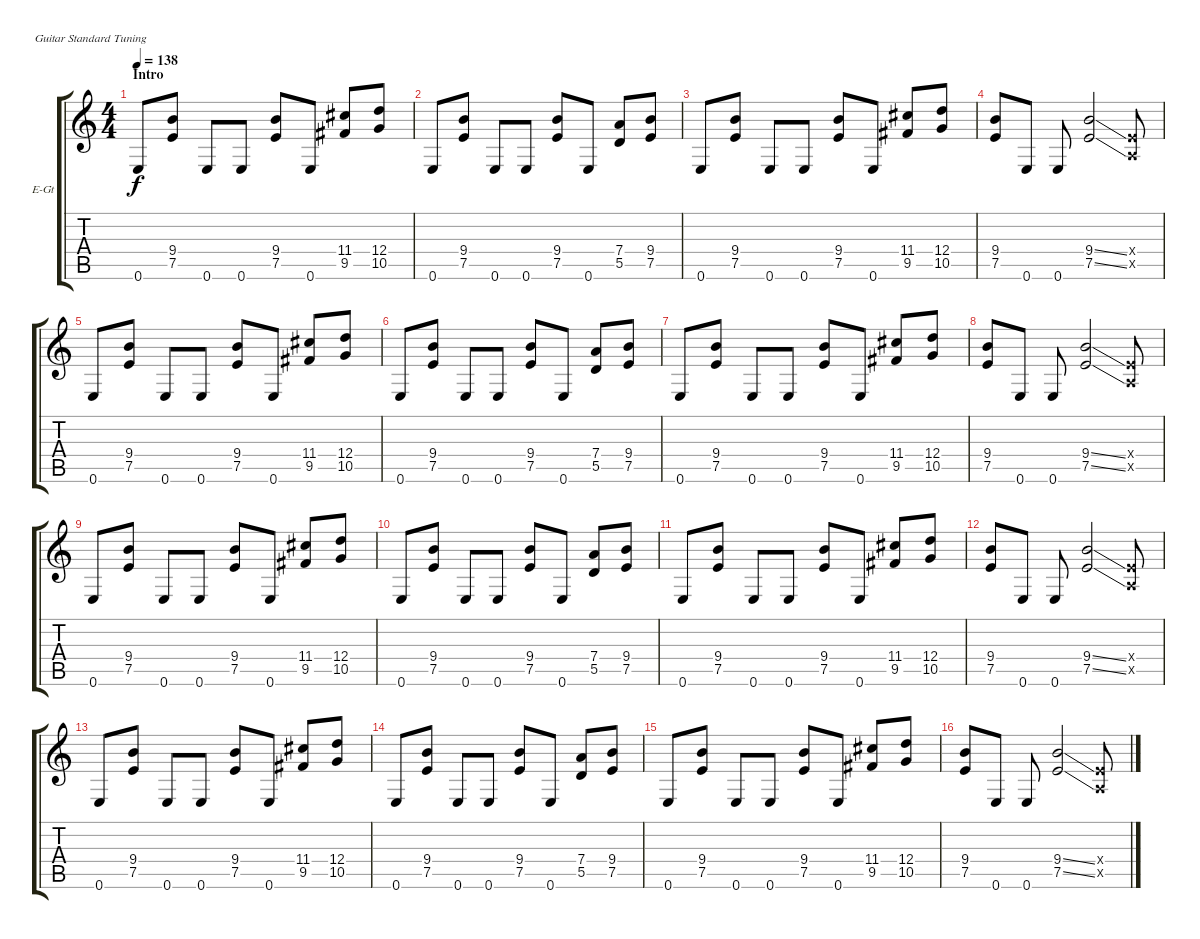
\bracketExtendMode groupsimilarinstruments
\firstSystemTrackNameOrientation horizontal
\otherSystemsTrackNameOrientation horizontal
\track ("Bolshakov" "E-Gt") {instrument overdrivenguitar}
\staff {score tabs}
\tuning (E4 B3 G3 D3 A2 E2)
\ts (4 4)
\section ("" "Intro")
\tempo 138
\clef g2
\ks c
0.6.8{dy f instrument overdrivenguitar} (9.4 7.5).8 0.6.8 0.6.8 (9.4 7.5).8 0.6.8 (11.4 9.5).8 (12.4 10.5).8 |
0.6.8 (9.4 7.5).8 0.6.8 0.6.8 (9.4 7.5).8 0.6.8 (7.4 5.5).8 (9.4 7.5).8 |
0.6.8 (9.4 7.5).8 0.6.8 0.6.8 (9.4 7.5).8 0.6.8 (11.4 9.5).8 (12.4 10.5).8 |
(9.4 7.5).8 0.6.8 0.6.8 (9.4{ss} 7.5{ss}).2 (2.4{x} 0.5{x}).8 |
0.6.8 (9.4 7.5).8 0.6.8 0.6.8 (9.4 7.5).8 0.6.8 (11.4 9.5).8 (12.4 10.5).8 |
0.6.8 (9.4 7.5).8 0.6.8 0.6.8 (9.4 7.5).8 0.6.8 (7.4 5.5).8 (9.4 7.5).8 |
0.6.8 (9.4 7.5).8 0.6.8 0.6.8 (9.4 7.5).8 0.6.8 (11.4 9.5).8 (12.4 10.5).8 |
(9.4 7.5).8 0.6.8 0.6.8 (9.4{ss} 7.5{ss}).2 (2.4{x} 0.5{x}).8 |
0.6.8 (9.4 7.5).8 0.6.8 0.6.8 (9.4 7.5).8 0.6.8 (11.4 9.5).8 (12.4 10.5).8 |
0.6.8 (9.4 7.5).8 0.6.8 0.6.8 (9.4 7.5).8 0.6.8 (7.4 5.5).8 (9.4 7.5).8 |
0.6.8 (9.4 7.5).8 0.6.8 0.6.8 (9.4 7.5).8 0.6.8 (11.4 9.5).8 (12.4 10.5).8 |
(9.4 7.5).8 0.6.8 0.6.8 (9.4{ss} 7.5{ss}).2 (2.4{x} 0.5{x}).8 |
0.6.8 (9.4 7.5).8 0.6.8 0.6.8 (9.4 7.5).8 0.6.8 (11.4 9.5).8 (12.4 10.5).8 |
0.6.8 (9.4 7.5).8 0.6.8 0.6.8 (9.4 7.5).8 0.6.8 (7.4 5.5).8 (9.4 7.5).8 |
0.6.8 (9.4 7.5).8 0.6.8 0.6.8 (9.4 7.5).8 0.6.8 (11.4 9.5).8 (12.4 10.5).8 |
(9.4 7.5).8 0.6.8 0.6.8 (9.4{ss} 7.5{ss}).2 (2.4{x} 0.5{x}).8
